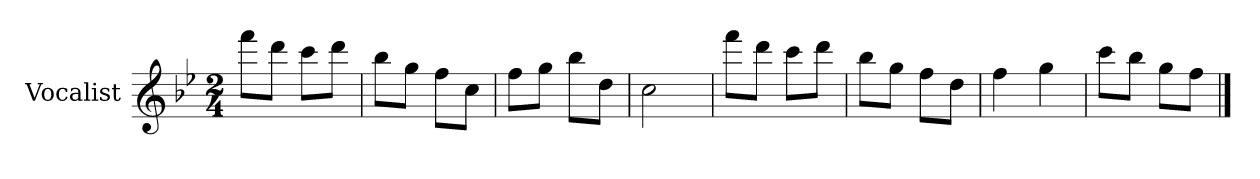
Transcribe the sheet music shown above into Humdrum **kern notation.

**kern
*part1
*staff1
*I"Vocalist
*k[b-e-]
*B-:
*M2/4
=
8fffL
8dddJ
8cccL
8dddJ
=1
8bb-L
8ggJ
8ffL
8ccJ
=2
8ffL
8ggJ
8bb-L
8ddJ
=3
2cc
=4
8fffL
8dddJ
8cccL
8dddJ
=5
8bb-L
8ggJ
8ffL
8ddJ
=6
4ff
4gg
=7
8cccL
8bb-J
8ggL
8ffJ
==
*-
